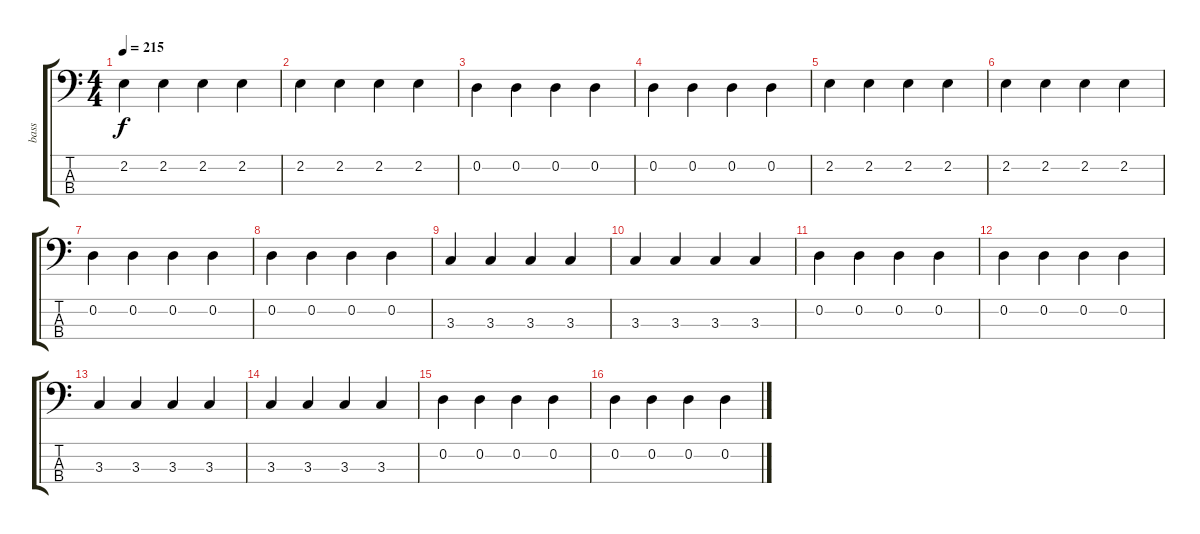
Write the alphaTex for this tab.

\track ("bass" "bass") {instrument slapbass1}
\staff {score tabs}
\tuning (G2 D2 A1 E1) {hide}
\ts (4 4)
\tempo 215
\clef f4
\ks c
2.2.4{dy f} 2.2.4 2.2.4 2.2.4 |
2.2.4 2.2.4 2.2.4 2.2.4 |
0.2.4 0.2.4 0.2.4 0.2.4 |
0.2.4 0.2.4 0.2.4 0.2.4 |
2.2.4 2.2.4 2.2.4 2.2.4 |
2.2.4 2.2.4 2.2.4 2.2.4 |
0.2.4 0.2.4 0.2.4 0.2.4 |
0.2.4 0.2.4 0.2.4 0.2.4 |
3.3.4 3.3.4 3.3.4 3.3.4 |
3.3.4 3.3.4 3.3.4 3.3.4 |
0.2.4 0.2.4 0.2.4 0.2.4 |
0.2.4 0.2.4 0.2.4 0.2.4 |
3.3.4 3.3.4 3.3.4 3.3.4 |
3.3.4 3.3.4 3.3.4 3.3.4 |
0.2.4 0.2.4 0.2.4 0.2.4 |
0.2.4 0.2.4 0.2.4 0.2.4
